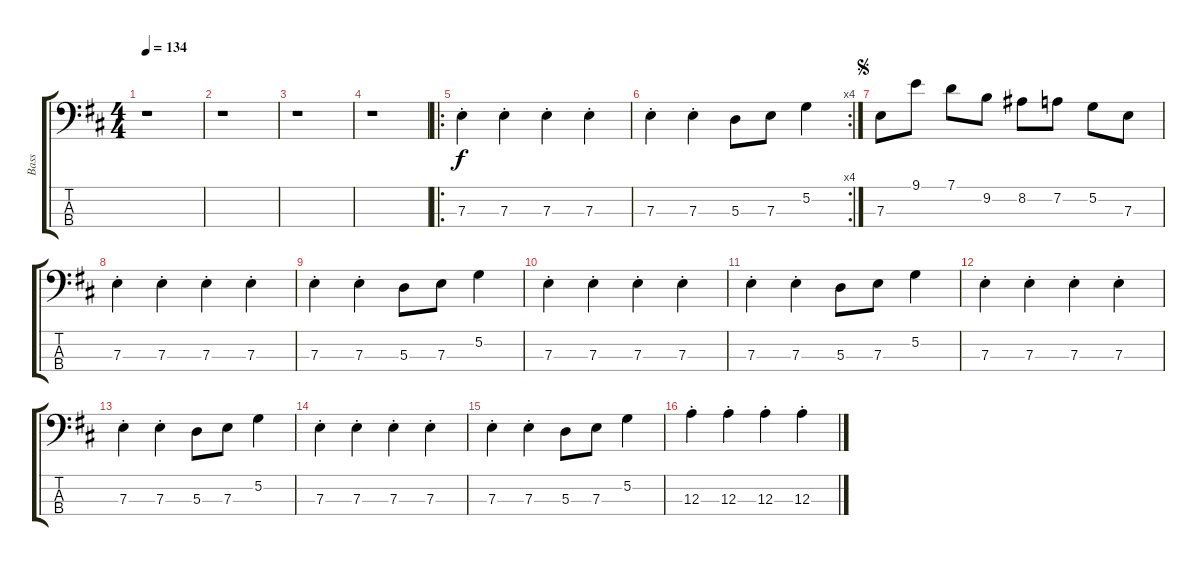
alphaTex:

\track ("Bass" "Bass") {instrument electricbasspick}
\staff {score tabs}
\tuning (G2 D2 A1 E1) {hide}
\ts (4 4)
\tempo 134
\clef f4
\ks d
r.1{dy f instrument electricbasspick} |
r.1 |
r.1 |
r.1 |
\ro
7.3{st}.4 7.3{st}.4 7.3{st}.4 7.3{st}.4 |
\rc 4
7.3{st}.4 7.3{st}.4 5.3.8 7.3.8 5.2.4 |
\jump segno
7.3.8 9.1.8 7.1.8 9.2.8 8.2.8 7.2.8 5.2.8 7.3.8 |
7.3{st}.4 7.3{st}.4 7.3{st}.4 7.3{st}.4 |
7.3{st}.4 7.3{st}.4 5.3.8 7.3.8 5.2.4 |
7.3{st}.4 7.3{st}.4 7.3{st}.4 7.3{st}.4 |
7.3{st}.4 7.3{st}.4 5.3.8 7.3.8 5.2.4 |
7.3{st}.4 7.3{st}.4 7.3{st}.4 7.3{st}.4 |
7.3{st}.4 7.3{st}.4 5.3.8 7.3.8 5.2.4 |
7.3{st}.4 7.3{st}.4 7.3{st}.4 7.3{st}.4 |
7.3{st}.4 7.3{st}.4 5.3.8 7.3.8 5.2.4 |
12.3{st}.4 12.3{st}.4 12.3{st}.4 12.3{st}.4
